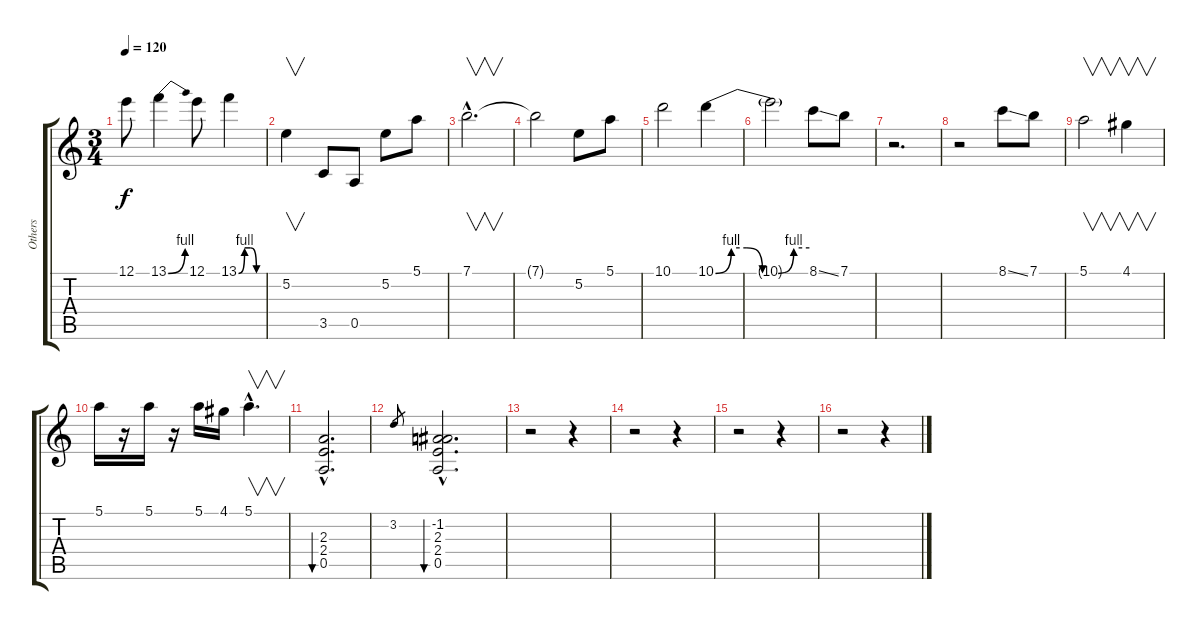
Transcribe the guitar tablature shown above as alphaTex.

\track ("Others" "Others") {instrument acousticguitarsteel}
\staff {score tabs}
\tuning (E4 B3 G3 D3 A2 E2) {hide}
\ts (3 4)
\tempo 120
\clef g2
\ks c
12.1.8{dy f} 13.1{be (bend 0 0 60 4)}.4 12.1.8 13.1{be (custom 0 0 15 4 30 4 45 0 60 0)}.4 |
5.2.4{v} 3.5.8 0.5.8 5.2.8{volume 10} 5.1.8 |
7.1{hac}.2{v d} |
7.1{t}.2 5.2.8 5.1.8 |
10.1.2 10.1{be (custom 0 0 10 4 20 4 30 0 40 0 50 4 60 4)}.4 |
10.1{t}.2 8.1{ss}.8 7.1.8 |
r.2{d} |
r.2 8.1{ss}.8 7.1.8 |
5.1.2{v} 4.1.4{v} |
5.1.16 r.16 5.1.16 r.16 5.1.16 4.1.16 5.1{hac}.4{v d} |
(2.3{hac} 2.4{hac} 0.5{hac}).2{d bu 240 volume 8 instrument acousticguitarsteel} |
3.2.8{gr} (-1.2{hac} 2.3{hac} 2.4{hac} 0.5{hac}).2{d bu 240} |
r.2 r.4 |
r.2 r.4 |
r.2 r.4 |
r.2 r.4
